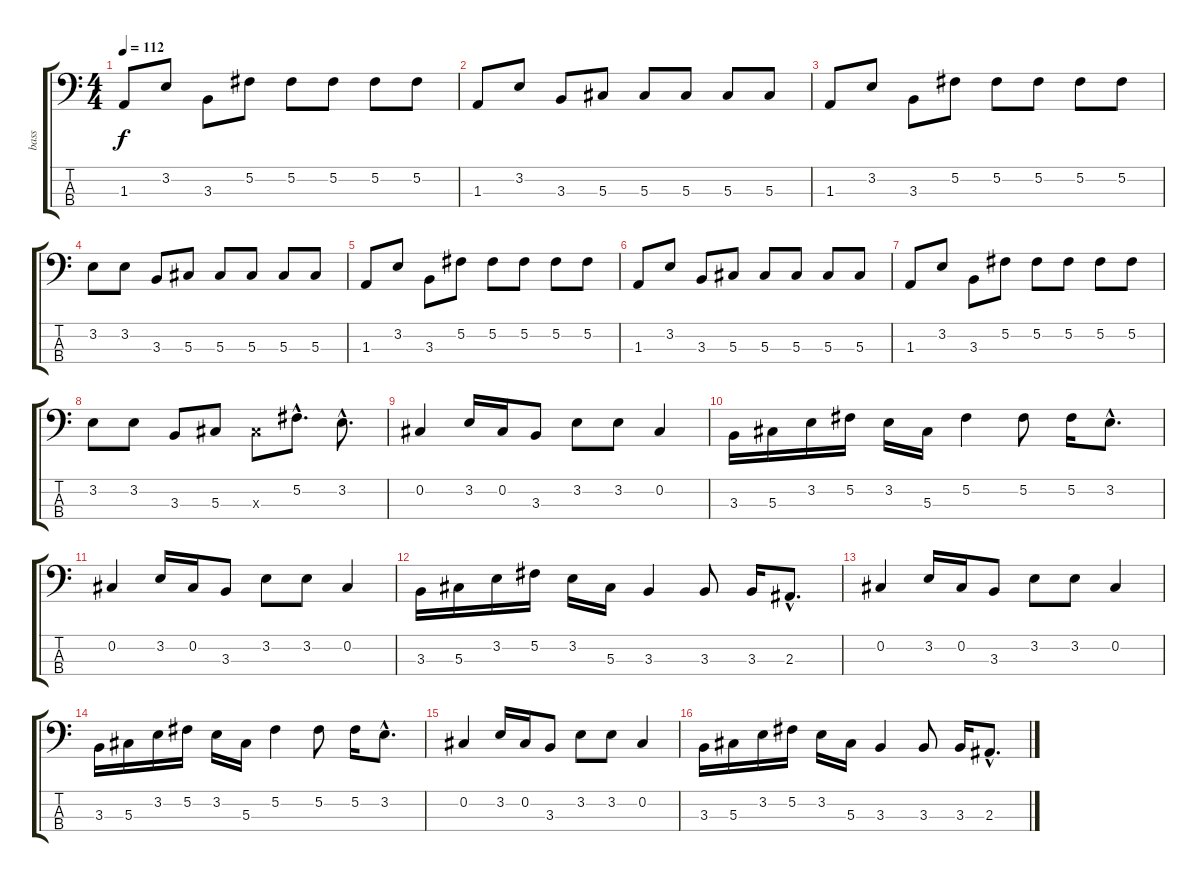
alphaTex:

\track ("bass" "bass") {instrument electricbasspick}
\staff {score tabs}
\tuning (Gb2 Db2 Ab1 Eb1) {hide}
\ts (4 4)
\tempo 112
\clef f4
\ks c
1.3.8{dy f} 3.2.8 3.3.8 5.2.8 5.2.8 5.2.8 5.2.8 5.2.8 |
1.3.8 3.2.8 3.3.8 5.3.8 5.3.8 5.3.8 5.3.8 5.3.8 |
1.3.8 3.2.8 3.3.8 5.2.8 5.2.8 5.2.8 5.2.8 5.2.8 |
3.2.8 3.2.8 3.3.8 5.3.8 5.3.8 5.3.8 5.3.8 5.3.8 |
1.3.8 3.2.8 3.3.8 5.2.8 5.2.8 5.2.8 5.2.8 5.2.8 |
1.3.8 3.2.8 3.3.8 5.3.8 5.3.8 5.3.8 5.3.8 5.3.8 |
1.3.8 3.2.8 3.3.8 5.2.8 5.2.8 5.2.8 5.2.8 5.2.8 |
3.2.8 3.2.8 3.3.8 5.3.8 5.3{x}.8 5.2{hac}.8{d} 3.2{hac}.8{d} |
0.2.4 3.2.16 0.2.16 3.3.8 3.2.8 3.2.8 0.2.4 |
3.3.16 5.3.16 3.2.16 5.2.16 3.2.16 5.3.16 5.2.4 5.2.8 5.2.16 3.2{hac}.8{d} |
0.2.4 3.2.16 0.2.16 3.3.8 3.2.8 3.2.8 0.2.4 |
3.3.16 5.3.16 3.2.16 5.2.16 3.2.16 5.3.16 3.3.4 3.3.8 3.3.16 2.3{hac}.8{d} |
0.2.4 3.2.16 0.2.16 3.3.8 3.2.8 3.2.8 0.2.4 |
3.3.16 5.3.16 3.2.16 5.2.16 3.2.16 5.3.16 5.2.4 5.2.8 5.2.16 3.2{hac}.8{d} |
0.2.4 3.2.16 0.2.16 3.3.8 3.2.8 3.2.8 0.2.4 |
3.3.16 5.3.16 3.2.16 5.2.16 3.2.16 5.3.16 3.3.4 3.3.8 3.3.16 2.3{hac}.8{d}
